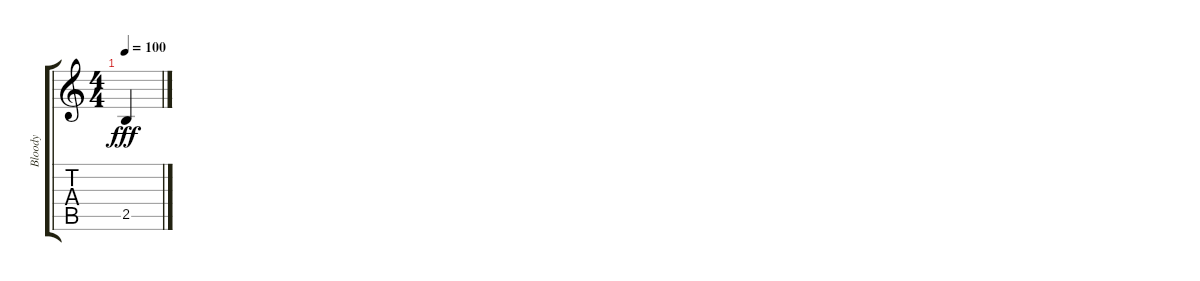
\track ("Bloody" "Bloody") {instrument overdrivenguitar}
\staff {score tabs}
\tuning (E4 B3 G3 D3 A2 E2) {hide}
\ts (4 4)
\tempo 100
\clef g2
\ks c
2.5.4{dy fff}
